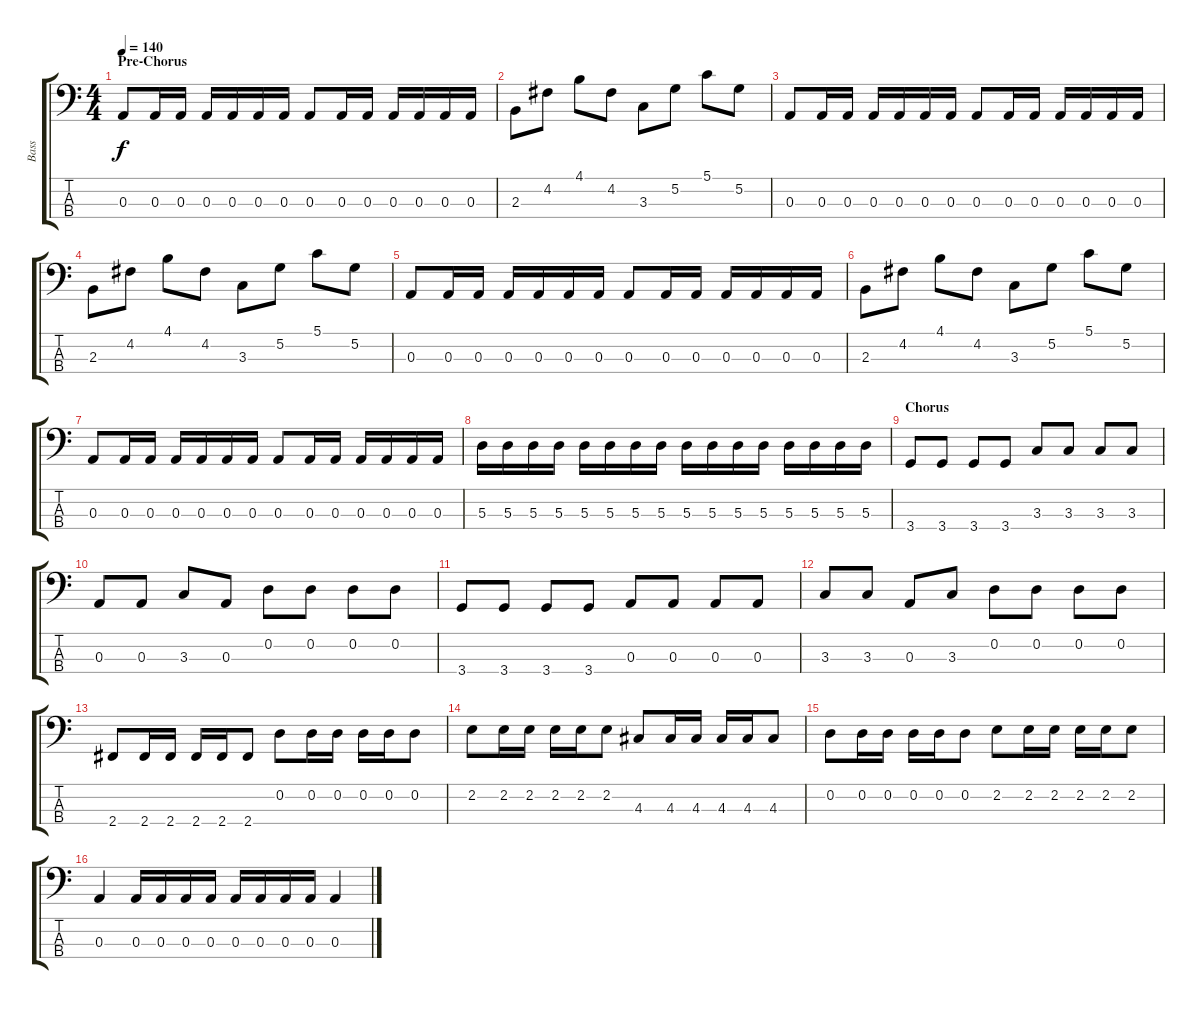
\track ("Bass" "Bass") {instrument electricbassfinger}
\staff {score tabs}
\tuning (G2 D2 A1 E1) {hide}
\ts (4 4)
\section ("" "Pre-Chorus")
\tempo 140
\clef f4
\ks c
0.3.8{dy f} 0.3.16 0.3.16 0.3.16 0.3.16 0.3.16 0.3.16 0.3.8 0.3.16 0.3.16 0.3.16 0.3.16 0.3.16 0.3.16 |
2.3.8 4.2.8 4.1.8 4.2.8 3.3.8 5.2.8 5.1.8 5.2.8 |
0.3.8 0.3.16 0.3.16 0.3.16 0.3.16 0.3.16 0.3.16 0.3.8 0.3.16 0.3.16 0.3.16 0.3.16 0.3.16 0.3.16 |
2.3.8 4.2.8 4.1.8 4.2.8 3.3.8 5.2.8 5.1.8 5.2.8 |
0.3.8 0.3.16 0.3.16 0.3.16 0.3.16 0.3.16 0.3.16 0.3.8 0.3.16 0.3.16 0.3.16 0.3.16 0.3.16 0.3.16 |
2.3.8 4.2.8 4.1.8 4.2.8 3.3.8 5.2.8 5.1.8 5.2.8 |
0.3.8 0.3.16 0.3.16 0.3.16 0.3.16 0.3.16 0.3.16 0.3.8 0.3.16 0.3.16 0.3.16 0.3.16 0.3.16 0.3.16 |
5.3.16 5.3.16 5.3.16 5.3.16 5.3.16 5.3.16 5.3.16 5.3.16 5.3.16 5.3.16 5.3.16 5.3.16 5.3.16 5.3.16 5.3.16 5.3.16 |
\section ("" "Chorus")
3.4.8 3.4.8 3.4.8 3.4.8 3.3.8 3.3.8 3.3.8 3.3.8 |
0.3.8 0.3.8 3.3.8 0.3.8 0.2.8 0.2.8 0.2.8 0.2.8 |
3.4.8 3.4.8 3.4.8 3.4.8 0.3.8 0.3.8 0.3.8 0.3.8 |
3.3.8 3.3.8 0.3.8 3.3.8 0.2.8 0.2.8 0.2.8 0.2.8 |
2.4.8 2.4.16 2.4.16 2.4.16 2.4.16 2.4.8 0.2.8 0.2.16 0.2.16 0.2.16 0.2.16 0.2.8 |
2.2.8 2.2.16 2.2.16 2.2.16 2.2.16 2.2.8 4.3.8 4.3.16 4.3.16 4.3.16 4.3.16 4.3.8 |
0.2.8 0.2.16 0.2.16 0.2.16 0.2.16 0.2.8 2.2.8 2.2.16 2.2.16 2.2.16 2.2.16 2.2.8 |
0.3.4 0.3.16 0.3.16 0.3.16 0.3.16 0.3.16 0.3.16 0.3.16 0.3.16 0.3.4
